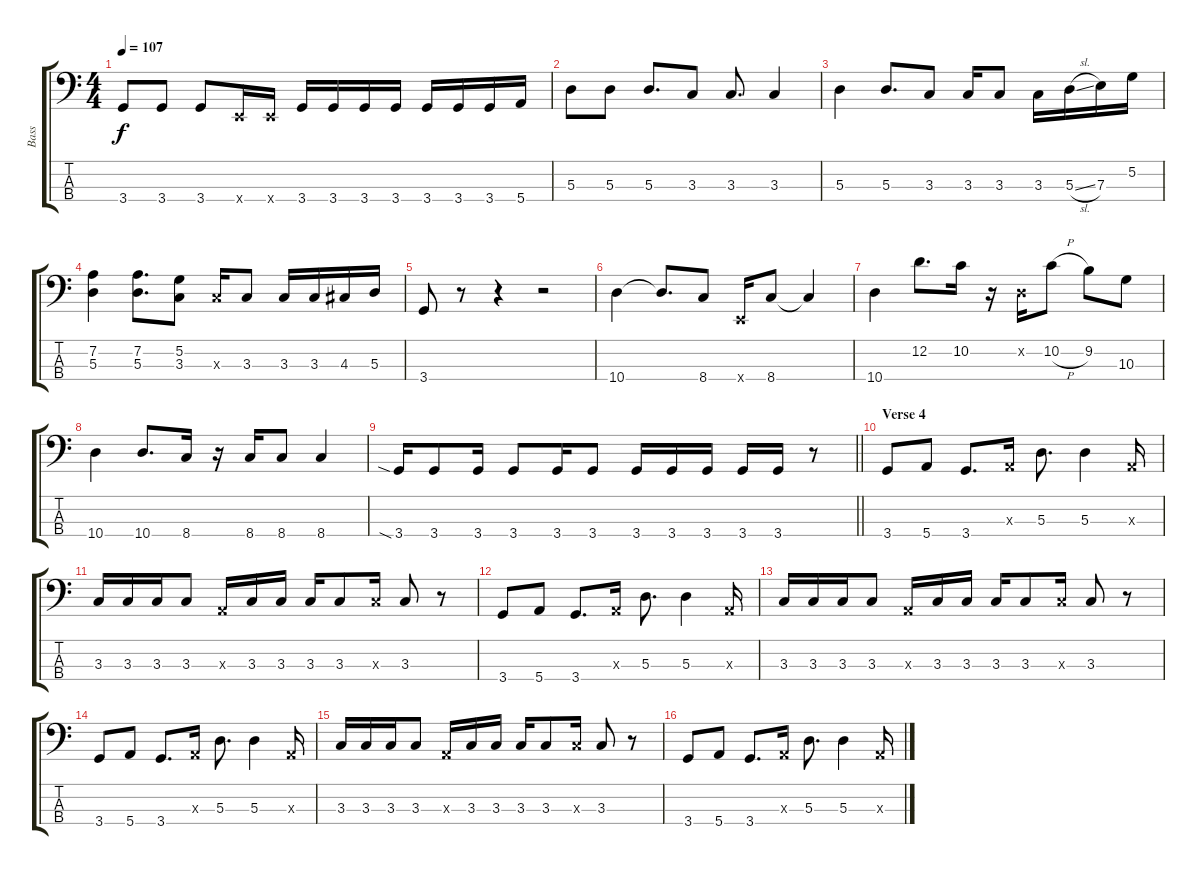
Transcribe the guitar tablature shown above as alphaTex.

\track ("Bass" "Bass") {instrument electricbassfinger}
\staff {score tabs}
\tuning (G2 D2 A1 E1) {hide}
\ts (4 4)
\tempo 107
\clef f4
\ks c
3.4.8{dy f} 3.4.8 3.4.8 0.4{x}.16 0.4{x}.16 3.4.16 3.4.16 3.4.16 3.4.16 3.4.16 3.4.16 3.4.16 5.4.16 |
5.3.8 5.3.8 5.3.8{d} 3.3.8 3.3.8{d} 3.3.4 |
5.3.4 5.3.8{d} 3.3.8 3.3.16 3.3.8 3.3.16 5.3{sl}.16 7.3.16 5.2.16 |
(7.2 5.3).4 (7.2 5.3).8{d} (5.2 3.3).8 3.3{x}.16 3.3.8 3.3.16 3.3.16 4.3.16 5.3.16 |
3.4.8 r.8 r.4 r.2 |
10.4.4{volume 10} 10.4{t}.8{d} 8.4.8 0.4{x}.16 8.4.8 8.4{t}.4 |
10.4.4 12.2.8{d} 10.2.16 r.16 0.2{x}.16 10.2{h}.8 9.2.8 10.3.8 |
10.4.4 10.4.8{d} 8.4.16 r.16 8.4.16 8.4.8 8.4.4 |
\barLineRight lightlight
3.4{sia}.16{volume 16} 3.4.8 3.4.16 3.4.8 3.4.16 3.4.8 3.4.16 3.4.16 3.4.16 3.4.16 3.4.16 r.8 |
\section ("" "Verse 4")
3.4.8 5.4.8 3.4.8{d} 0.3{x}.16 5.3.8{d} 5.3.4 0.3{x}.16 |
3.3.16 3.3.16 3.3.16 3.3.8 0.3{x}.16 3.3.16 3.3.16 3.3.16 3.3.8 3.3{x}.16 3.3.8 r.8 |
3.4.8 5.4.8 3.4.8{d} 0.3{x}.16 5.3.8{d} 5.3.4 0.3{x}.16 |
3.3.16 3.3.16 3.3.16 3.3.8 0.3{x}.16 3.3.16 3.3.16 3.3.16 3.3.8 3.3{x}.16 3.3.8 r.8 |
3.4.8 5.4.8 3.4.8{d} 0.3{x}.16 5.3.8{d} 5.3.4 0.3{x}.16 |
3.3.16 3.3.16 3.3.16 3.3.8 0.3{x}.16 3.3.16 3.3.16 3.3.16 3.3.8 3.3{x}.16 3.3.8 r.8 |
3.4.8 5.4.8 3.4.8{d} 0.3{x}.16 5.3.8{d} 5.3.4 0.3{x}.16
